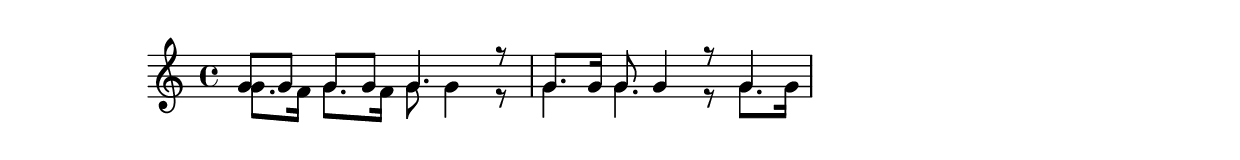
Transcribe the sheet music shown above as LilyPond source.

\version "2.19.21"
\header {
    
    texidoc = "If @code{NoteCollision} has
 @code{merge-differently-dotted = ##t} note
heads that have differing dot counts may be merged anyway.  Dots
should not disappear when merging similar note heads."
    
}

\layout { ragged-right= ##t }
	
\context Staff \relative <<
  {
    g'8[ g8]
    \override Staff.NoteCollision.merge-differently-dotted = ##t
    g8[ g8]
    g4. r8 g8. g16
    g8 g4 r8 g4
  }
  \\
  {
    g8.[ f16]
    g8.[ f16]
    g8 g4 r8 g4
    g4. r8 g8. g16
  }
>>

